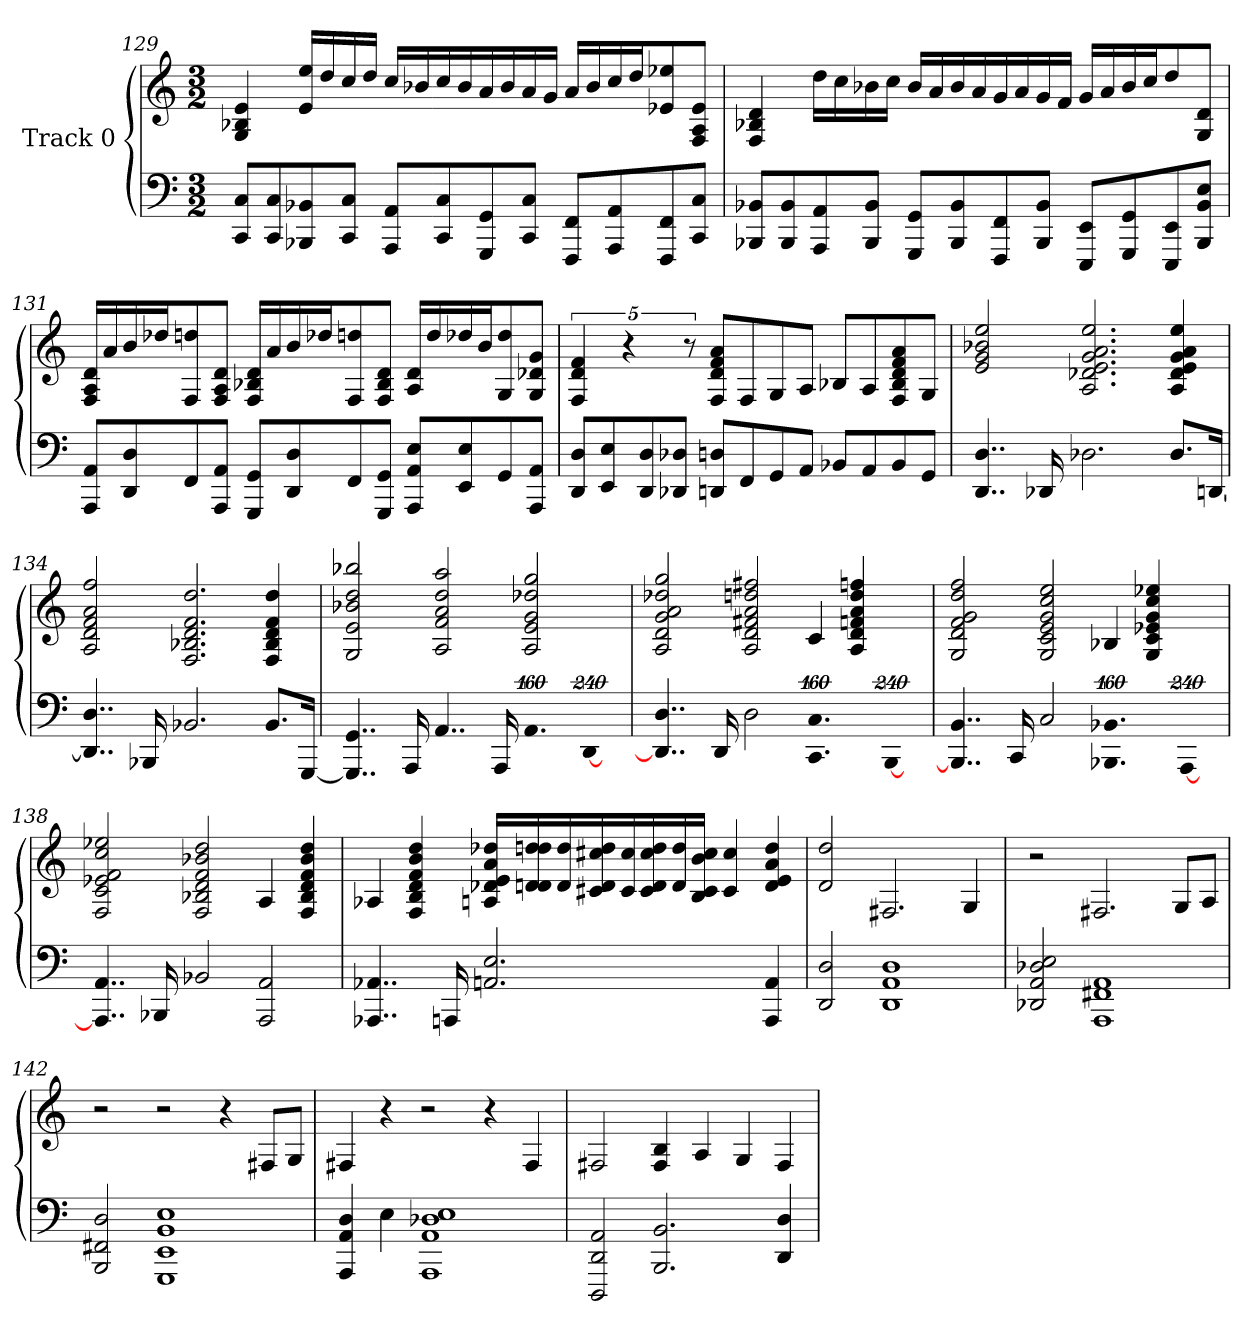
**kern	**kern
*part2	*part1
*staff2	*staff1
*	*I"Track 0
!!LO:PB:g=z
*clefF4	*clefG2
*k[]	*k[]
*C:	*C:
*M3/2	*M3/2
=129	=129
8CC/ 8C/L	4G/ 4B-X/ 4e/
8CC/ 8C/	.
8BBB-X/ 8BB-X/	16e/ 16ee/LL
.	16dd/
8CC/ 8C/J	16cc/
.	16dd/JJ
8AAA/ 8AA/L	16cc/LL
.	16b-X/
8CC/ 8C/	16cc/
.	16b-/
8GGG/ 8GG/	16a/
.	16b-/
8CC/ 8C/J	16a/
.	16g/JJ
8FFF/ 8FF/L	16a/LL
.	16b-/
8AAA/ 8AA/	16cc/
.	16dd/J
8FFF/ 8FF/	8e-X/ 8ee-X/
8CC/ 8C/J	8F/ 8A/ 8e-/J
!!LO:PB:g=z
=130	=130
8BBB-X/ 8BB-X/L	4F/ 4B-X/ 4d/
8BBB-/ 8BB-/	.
8AAA/ 8AA/	16dd\LL
.	16cc\
8BBB-/ 8BB-/J	16b-X\
.	16cc\JJ
8GGG/ 8GG/L	16b-/LL
.	16a/
8BBB-/ 8BB-/	16b-/
.	16a/
8FFF/ 8FF/	16g/
.	16a/
8BBB-/ 8BB-/J	16g/
.	16f/JJ
8EEE/ 8EE/L	16g/LL
.	16a/
8GGG/ 8GG/	16b-/
.	16cc/J
8EEE/ 8EE/	8dd/
8BBB-/ 8BB-/ 8E/J	8G/ 8d/J
!!LO:PB:g=z
=131	=131
8AAA/ 8AA/L	16F/ 16A/ 16d/LL
.	16a/
8DD/ 8D/	16b/
.	16dd-X/J
8FF/	8F/ 8ddn/
8AAA/ 8AA/J	8F/ 8A/ 8d/J
8GGG/ 8GG/L	16F/ 16B-X/ 16d/LL
.	16a/
8DD/ 8D/	16b/
.	16dd-X/J
8FF/	8F/ 8ddn/
8GGG/ 8GG/J	8F/ 8B-/ 8d/J
8AAA/ 8AA/ 8E/L	16A/ 16d/LL
.	16dd/
8EE/ 8E/	16dd-X/
.	16b/J
8GG/	8G/ 8dd-/
8AAA/ 8AA/J	8G/ 8d-X/ 8g/J
!!LO:PB:g=z
=132	=132
8DD/ 8D/L	5F/ 5d/ 5f/
8EE/ 8E/	.
.	5r
8DD/ 8D/	.
8DD-X/ 8D-X/J	.
.	10r
8DDn/ 8Dn/L	8F/ 8d/ 8f/ 8a/L
8FF/	8F/
8GG/	8G/
8AA/J	8A/J
8BB-X/L	8B-X/L
8AA/	8A/
8BB-/	8F/ 8B-/ 8d/ 8f/ 8a/
8GG/J	8G/J
!!LO:PB:g=z
=133	=133
4..DD/ 4..D/	2e/ 2g/ 2b-X/ 2ee/
16DD-X/	.
2.D-X\	2.A/ 2.d-X/ 2.e/ 2.g/ 2.a/ 2.ee/
8.D-/L	4A/ 4d-/ 4e/ 4g/ 4a/ 4ee/
[16DDn/Jk	.
!!LO:PB:g=z
=134	=134
4..DD/] 4..D/	2A/ 2d/ 2f/ 2a/ 2ff/
16BBB-X/	.
2.BB-X/	2.F/ 2.B-X/ 2.d/ 2.f/ 2.dd/
8.BB-/L	4F/ 4B-/ 4d/ 4f/ 4dd/
[16GGG/Jk	.
=135	=135
4..GGG/] 4..GG/	2G/ 2e/ 2b-X/ 2dd/ 2bb-X/
16AAA/	.
4..AA/	2A/ 2f/ 2a/ 2dd/ 2aa/
16AAA/	.
!LO:N:vis=2.	!
320%137AA/	2A/ 2e/ 2g/ 2dd-X/ 2gg/
!LO:N:vis=8	!
[1920%137DD/	.
1920ryy	.
!!LO:PB:g=z
=136	=136
4..DD/] 4..D/	2A/ 2d/ 2g/ 2a/ 2dd-X/ 2gg/
16DD/	.
2D\	2A/ 2d/ 2f#X/ 2a/ 2ddn/ 2ff#X/
!LO:N:vis=2.	!
320%137CC/ 320%137C/	4c/
.	4A/ 4d/ 4fn/ 4a/ 4dd/ 4ffn/
!LO:N:vis=8	!
[1920%137BBB/	.
1920ryy	.
!!LO:PB:g=z
=137	=137
4..BBB/] 4..BB/	2G/ 2d/ 2f/ 2g/ 2dd/ 2ff/
16CC/	.
2C/	2G/ 2c/ 2e/ 2g/ 2cc/ 2ee/
!LO:N:vis=2.	!
320%137BBB-X/ 320%137BB-X/	4B-X/
.	4G/ 4c/ 4e-X/ 4g/ 4cc/ 4ee-X/
!LO:N:vis=8	!
[1920%137AAA/	.
1920ryy	.
=138	=138
4..AAA/] 4..AA/	2F/ 2c/ 2e-X/ 2f/ 2cc/ 2ee-X/
16BBB-X/	.
2BB-X/	2F/ 2B-X/ 2d/ 2f/ 2b-X/ 2dd/
2AAA/ 2AA/	4A/
.	4F/ 4B-/ 4d/ 4f/ 4b-/ 4dd/
=139	=139
4..AAA-X/ 4..AA-X/	4A-X/
.	4F/ 4B/ 4d/ 4f/ 4b/ 4dd/
16AAAn/	.
2.AAn/ 2.E/	16An/ 16d-X/ 16e/ 16a/ 16dd-X/LL
.	16d-/ 16d/ 16dd-/ 16dd/
.	16d/ 16dd/
.	16c#X/ 16d/ 16cc#X/ 16dd/
.	16c#/ 16cc#/
.	16c#/ 16d/ 16cc#/ 16dd/
.	16d/ 16dd/
.	16B/ 16c#/ 16b/ 16cc#/JJ
.	4c#/ 4cc#/
4AAA/ 4AA/	4d/ 4e/ 4a/ 4dd/
!!LO:PB:g=z
=140	=140
2DD/ 2D/	2d/ 2dd/
1DD 1AA 1D	2.F#X/
.	4G/
=141	=141
2DD-X/ 2AA/ 2D-X/ 2E/	2r
1AAA 1FF#X 1AA	2.F#X/
.	8G/L
.	8A/J
=142	=142
2BBB/ 2FF#X/ 2D/	2r
1GGG 1EE 1BB 1E	2r
.	4r
.	8F#X/L
.	8G/J
!!LO:PB:g=z
=143	=143
4AAA/ 4AA/ 4D/	4F#X/
4E\	4r
1AAA 1AA 1D-X 1E	2r
.	4r
.	4F#/
=144	=144
2DDD/ 2DD/ 2AA/	2F#X/
2.BBB/ 2.BB/	4F#/ 4B/
.	4A/
.	4G/
4DD/ 4D/	4F#/
=	=
*-	*-
